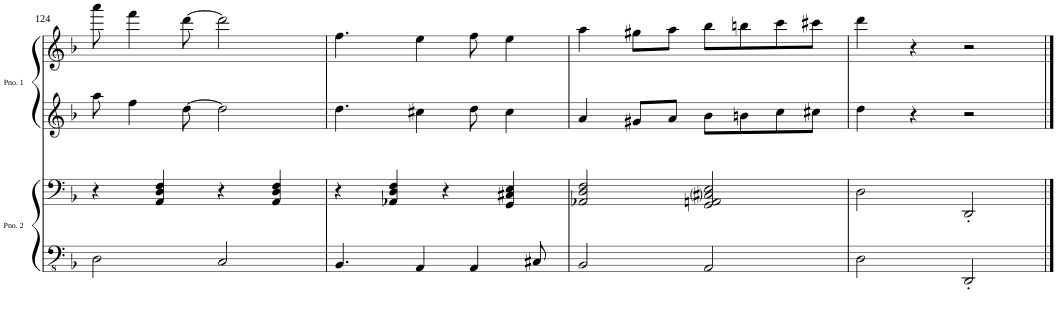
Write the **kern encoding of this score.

**kern	**kern	**kern	**kern
*part2	*part2	*part1	*part1
*staff4	*staff3	*staff2	*staff1
*I"Piano 2	*	*I"Piano 1	*
*I'Pno. 2	*	*I'Pno. 1	*
!!LO:PB:g=z
*clefFv4	*clefF4	*clefG2	*clefG2
*k[b-]	*k[b-]	*k[b-]	*k[b-]
*M4/4	*M4/4	*M4/4	*M4/4
*met(c)	*met(c)	*met(c)	*met(c)
=124	=124	=124	=124
2DD\	4r	8aa\	8aaa\
.	.	4ff\	4fff\
.	4AA/ 4D/ 4F/	.	.
.	.	[8dd\	[8ddd\
2CC/	4r	2dd\]	2ddd\]
.	4AA/ 4D/ 4F/	.	.
=125	=125	=125	=125
4.BBB-/	4r	4.dd\	4.ff\
.	4AA-X/ 4D/ 4F/	.	.
4AAA/	.	4cc#X\	4ee\
.	4r	.	.
4AAA/	.	8dd\	8ff\
.	4GG/ 4C#X/ 4E/	4cc#\	4ee\
8CC#X/	.	.	.
=126	=126	=126	=126
2BBB-/	2AA-X/ 2D/ 2F/	4a/	4aa\
.	.	8g#X/L	8gg#X\L
.	.	8a/J	8aa\J
2AAA/	2GG/ 2AAn/ 2C#i/ 2E/	8b-\L	8bb-\L
.	.	8bn\	8bbn\
.	.	8cc\	8ccc\
.	.	8cc#X\J	8ccc#X\J
=127	=127	=127	=127
2DD\	2D\	4dd\	4ddd\
.	.	4r	4r
2DDD'/	2DD'/	2r	2r
==	==	==	==
*-	*-	*-	*-
